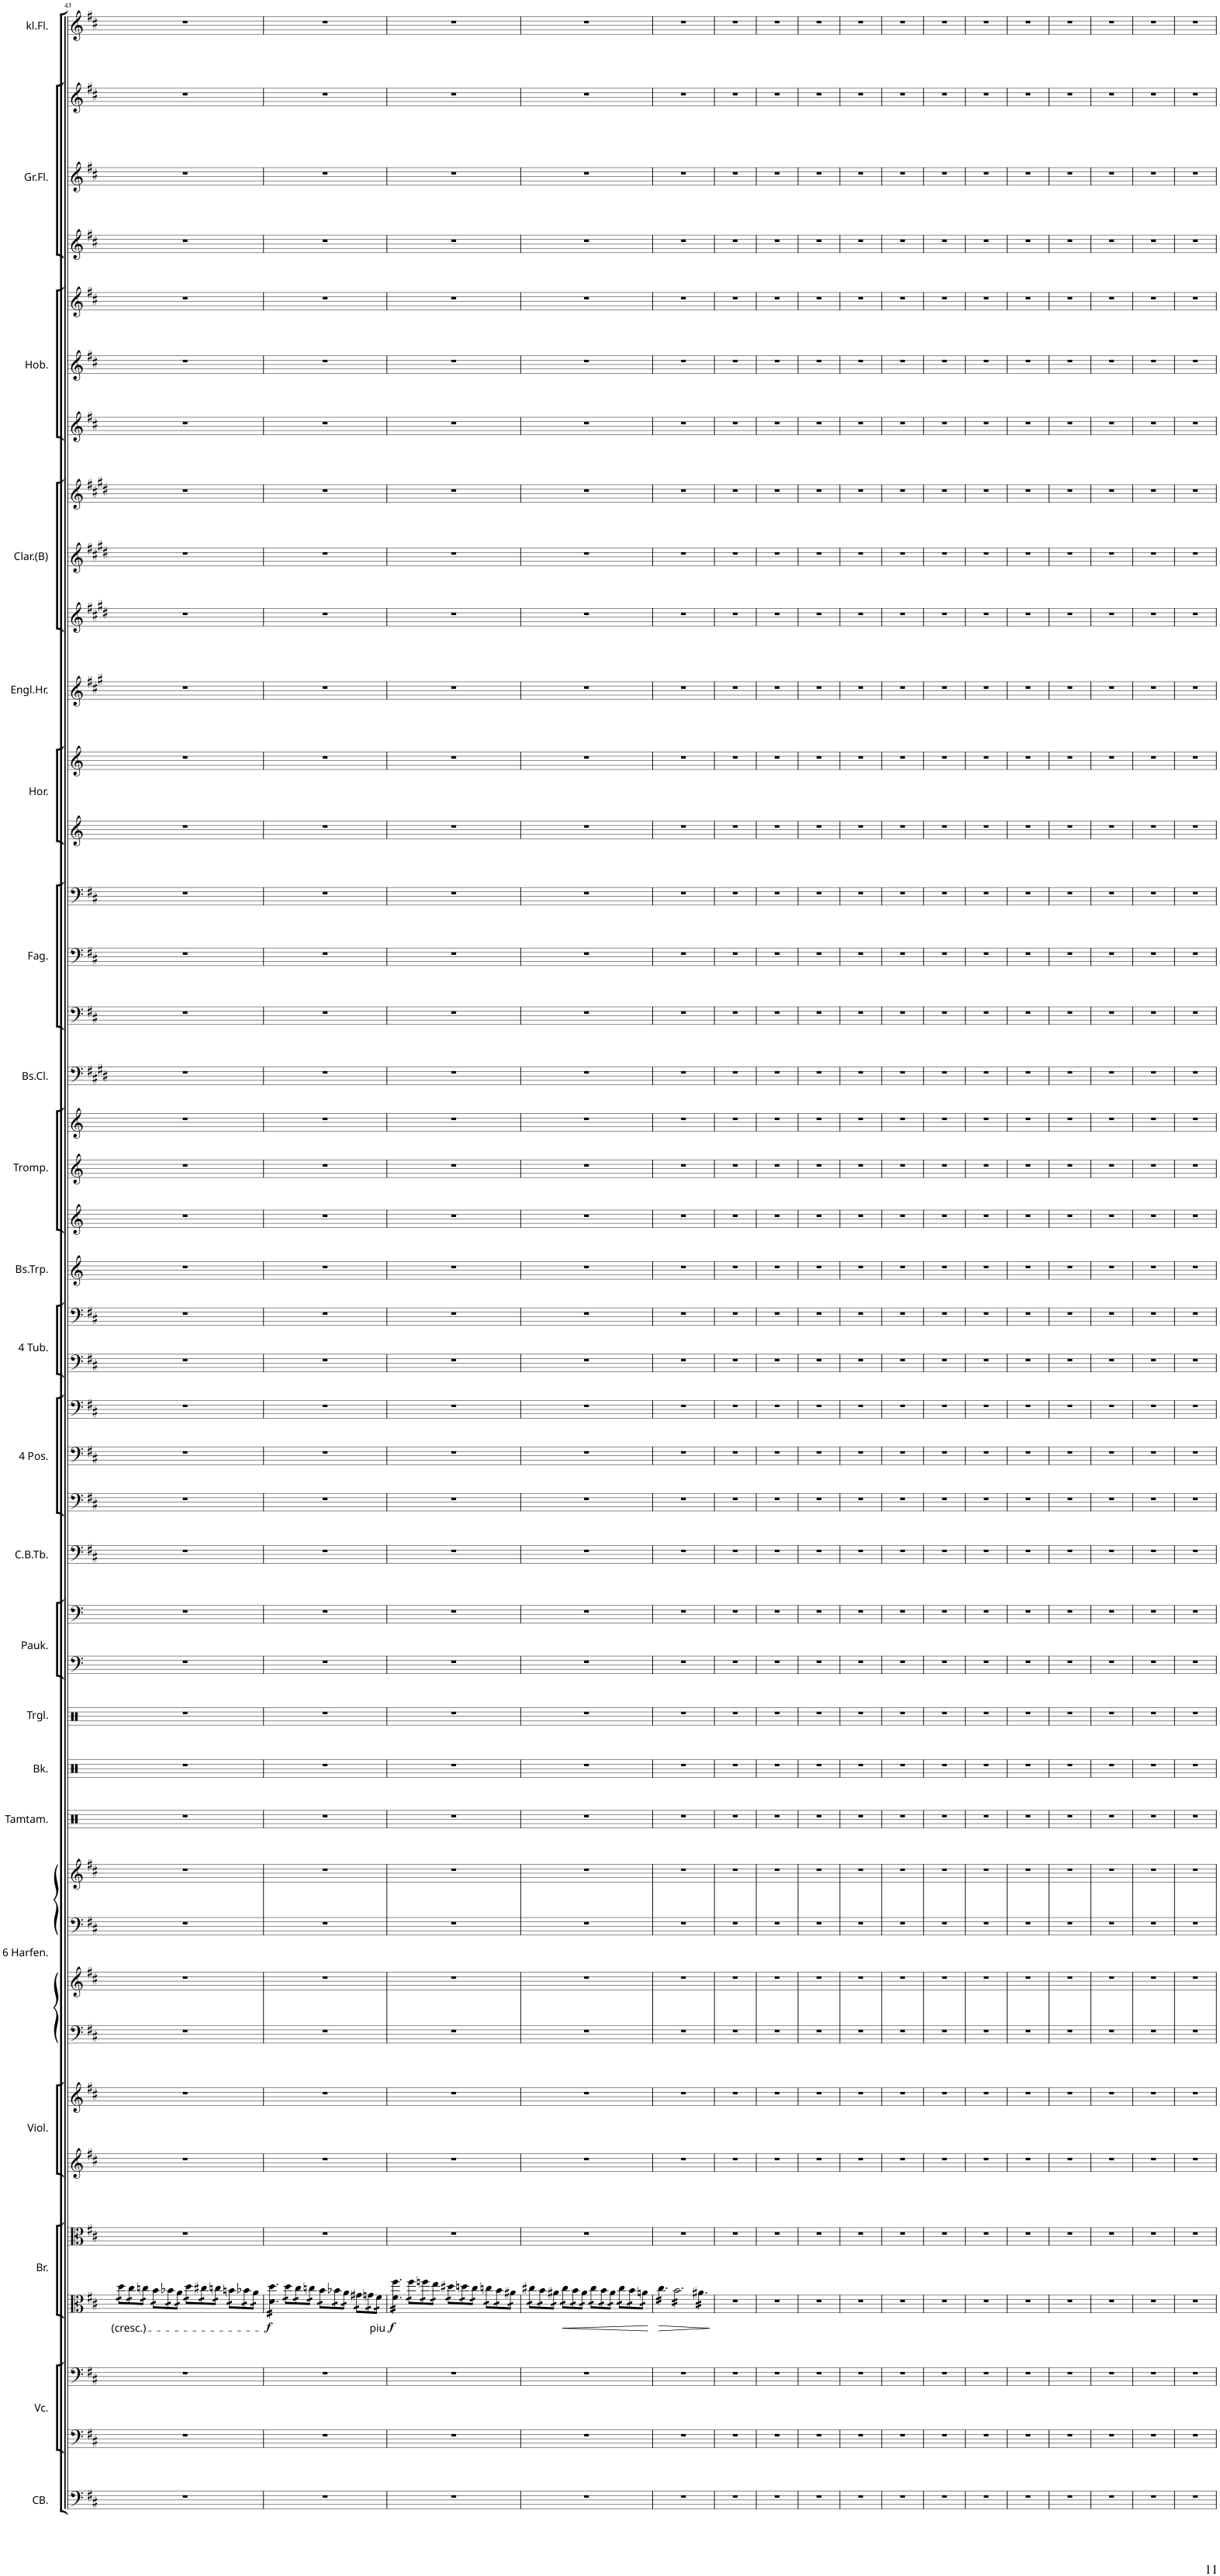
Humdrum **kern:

**kern	**kern	**kern	**kern	**dynam	**kern	**kern	**kern	**kern	**kern	**kern	**kern	**kern	**kern	**kern	**kern	**kern	**kern	**kern	**kern	**kern	**kern	**kern	**kern	**kern	**kern	**kern	**kern	**kern	**kern	**kern	**kern	**kern	**kern	**kern	**kern	**kern	**kern	**kern	**kern	**kern	**kern	**kern	**kern
*part41	*part40	*part39	*part38	*part38	*part37	*part36	*part35	*part34	*part34	*part33	*part33	*part32	*part31	*part30	*part29	*part28	*part27	*part26	*part25	*part24	*part23	*part22	*part21	*part20	*part19	*part18	*part17	*part16	*part15	*part14	*part13	*part12	*part11	*part10	*part9	*part8	*part7	*part6	*part5	*part4	*part3	*part2	*part1
*staff43	*staff42	*staff41	*staff40	*staff40	*staff39	*staff38	*staff37	*staff36	*staff35	*staff34	*staff33	*staff32	*staff31	*staff30	*staff29	*staff28	*staff27	*staff26	*staff25	*staff24	*staff23	*staff22	*staff21	*staff20	*staff19	*staff18	*staff17	*staff16	*staff15	*staff14	*staff13	*staff12	*staff11	*staff10	*staff9	*staff8	*staff7	*staff6	*staff5	*staff4	*staff3	*staff2	*staff1
*I"Contrabasse.	*I"Violoncellos	*I"Violoncelle.	*I"Violas	*	*I"Bratschen.	*I"Violins	*I"Violinen.	*I"Harp	*	*I"6 Harfen.	*	*I"Tamtam.	*I"Becken.	*I"Triangel.	*I"Timpani	*I"Pauken.	*I"Contrabass Tuben.	*I"Trombone	*I"4 Posaunen.	*I"Tenor Trombone	*I"Tuba	*I"4 Tuben.	*I"Bass Trompetten.	*I"C Trumpet	*I"Trompetten.	*I"C Trumpet	*I"Bass Clarinetten.	*I"Bassoon	*I"Fagotte.	*I"Bassoon	*I"Horn in F	*I"Horner.	*I"Englishes Horn.	*I"Bb Clarinet	*I"Clarinetten. (B)	*I"Bb Clarinet	*I"Oboe	*I"Hoboen.	*I"Oboe	*I"Flute	*I"Floten.	*I"Flute	*I"Kleinen Floten.
*I'CB.	*	*I'Vc.	*	*	*I'Br.	*	*I'Viol.	*I'Hp	*	*I'6 Harfen.	*	*I'Tamtam.	*I'Bk.	*I'Trgl.	*I'Timp	*I'Pauk.	*I'C.B.Tb.	*I'Trb	*I'4 Pos.	*I'Trb	*I'Tba	*I'4 Tub.	*I'Bs.Trp.	*I'Tpt	*I'Tromp.	*I'Tpt	*I'Bs.Cl.	*I'Bsn	*I'Fag.	*I'Bsn	*I'Hn	*I'Hor.	*I'Engl.Hr.	*I'Cl	*I'Clar.(B)	*I'Cl	*I'Ob	*I'Hob.	*I'Ob	*I'Fl	*	*I'Fl	*I'kl.Fl.
!!LO:PB:g=z
*clefF4	*clefF4	*clefF4	*clefC3	*	*clefC3	*clefG2	*clefG2	*clefF4	*clefG2	*clefF4	*clefG2	*clefX	*clefX	*clefX	*clefF4	*clefF4	*clefF4	*clefF4	*clefF4	*clefF4	*clefF4	*clefF4	*clefG2	*clefG2	*clefG2	*clefG2	*clefF4	*clefF4	*clefF4	*clefF4	*clefG2	*clefG2	*clefG2	*clefG2	*clefG2	*clefG2	*clefG2	*clefG2	*clefG2	*clefG2	*clefG2	*clefG2	*clefG2
*Trd7c12	*	*	*	*	*	*	*	*	*	*	*	*	*	*	*	*	*	*	*	*	*	*	*Trd8c14	*	*	*	*Trd8c14	*	*	*	*Trd4c7	*Trd4c7	*Trd4c7	*Trd1c2	*Trd1c2	*Trd1c2	*	*	*	*	*	*	*Trd-7c-12
*k[f#c#]	*k[f#c#]	*k[f#c#]	*k[f#c#]	*	*k[f#c#]	*k[f#c#]	*k[f#c#]	*k[f#c#]	*k[f#c#]	*k[f#c#]	*k[f#c#]	*k[]	*k[]	*k[]	*k[]	*k[]	*k[f#c#]	*k[f#c#]	*k[f#c#]	*k[f#c#]	*k[f#c#]	*k[f#c#]	*k[]	*k[]	*k[]	*k[]	*k[f#c#g#d#]	*k[f#c#]	*k[f#c#]	*k[f#c#]	*k[]	*k[]	*k[f#c#g#]	*k[f#c#g#d#]	*k[f#c#g#d#]	*k[f#c#g#d#]	*k[f#c#]	*k[f#c#]	*k[f#c#]	*k[f#c#]	*k[f#c#]	*k[f#c#]	*k[f#c#]
*M4/4	*M12/8	*M12/8	*M12/8	*	*M12/8	*M12/8	*M12/8	*M4/4	*M4/4	*M4/4	*M4/4	*M4/4	*M4/4	*M4/4	*M4/4	*M4/4	*M4/4	*M4/4	*M4/4	*M4/4	*M4/4	*M4/4	*M4/4	*M4/4	*M4/4	*M4/4	*M4/4	*M4/4	*M4/4	*M4/4	*M12/8	*M12/8	*M4/4	*M4/4	*M4/4	*M4/4	*M4/4	*M4/4	*M4/4	*M4/4	*M4/4	*M4/4	*M4/4
=43	=43	=43	=43	=43	=43	=43	=43	=43	=43	=43	=43	=43	=43	=43	=43	=43	=43	=43	=43	=43	=43	=43	=43	=43	=43	=43	=43	=43	=43	=43	=43	=43	=43	=43	=43	=43	=43	=43	=43	=43	=43	=43	=43
*	*	*	*tremolo	*	*	*	*	*	*	*	*	*	*	*	*	*	*	*	*	*	*	*	*	*	*	*	*	*	*	*	*	*	*	*	*	*	*	*	*	*	*	*	*
1r	1.r	1.r	16dd\LL	.	1.r	1.r	1.r	1r	1r	1r	1r	1r	1r	1r	1r	1r	1r	1r	1r	1r	1r	1r	1r	1r	1r	1r	1r	1r	1r	1r	1.r	1.r	1r	1r	1r	1r	1r	1r	1r	1r	1r	1r	1r
.	.	.	16dd\	.	.	.	.	.	.	.	.	.	.	.	.	.	.	.	.	.	.	.	.	.	.	.	.	.	.	.	.	.	.	.	.	.	.	.	.	.	.	.	.
.	.	.	16cc#\	.	.	.	.	.	.	.	.	.	.	.	.	.	.	.	.	.	.	.	.	.	.	.	.	.	.	.	.	.	.	.	.	.	.	.	.	.	.	.	.
.	.	.	16cc#\	.	.	.	.	.	.	.	.	.	.	.	.	.	.	.	.	.	.	.	.	.	.	.	.	.	.	.	.	.	.	.	.	.	.	.	.	.	.	.	.
.	.	.	16ccn\	.	.	.	.	.	.	.	.	.	.	.	.	.	.	.	.	.	.	.	.	.	.	.	.	.	.	.	.	.	.	.	.	.	.	.	.	.	.	.	.
.	.	.	16ccn\JJ	.	.	.	.	.	.	.	.	.	.	.	.	.	.	.	.	.	.	.	.	.	.	.	.	.	.	.	.	.	.	.	.	.	.	.	.	.	.	.	.
.	.	.	16b\LL	.	.	.	.	.	.	.	.	.	.	.	.	.	.	.	.	.	.	.	.	.	.	.	.	.	.	.	.	.	.	.	.	.	.	.	.	.	.	.	.
.	.	.	16b\	.	.	.	.	.	.	.	.	.	.	.	.	.	.	.	.	.	.	.	.	.	.	.	.	.	.	.	.	.	.	.	.	.	.	.	.	.	.	.	.
.	.	.	16b-X\	.	.	.	.	.	.	.	.	.	.	.	.	.	.	.	.	.	.	.	.	.	.	.	.	.	.	.	.	.	.	.	.	.	.	.	.	.	.	.	.
.	.	.	16b-X\	.	.	.	.	.	.	.	.	.	.	.	.	.	.	.	.	.	.	.	.	.	.	.	.	.	.	.	.	.	.	.	.	.	.	.	.	.	.	.	.
.	.	.	16a\	.	.	.	.	.	.	.	.	.	.	.	.	.	.	.	.	.	.	.	.	.	.	.	.	.	.	.	.	.	.	.	.	.	.	.	.	.	.	.	.
.	.	.	16a\JJ	.	.	.	.	.	.	.	.	.	.	.	.	.	.	.	.	.	.	.	.	.	.	.	.	.	.	.	.	.	.	.	.	.	.	.	.	.	.	.	.
.	.	.	16dd\LL	.	.	.	.	.	.	.	.	.	.	.	.	.	.	.	.	.	.	.	.	.	.	.	.	.	.	.	.	.	.	.	.	.	.	.	.	.	.	.	.
.	.	.	16dd\	.	.	.	.	.	.	.	.	.	.	.	.	.	.	.	.	.	.	.	.	.	.	.	.	.	.	.	.	.	.	.	.	.	.	.	.	.	.	.	.
.	.	.	16cc#X\	.	.	.	.	.	.	.	.	.	.	.	.	.	.	.	.	.	.	.	.	.	.	.	.	.	.	.	.	.	.	.	.	.	.	.	.	.	.	.	.
.	.	.	16cc#X\	.	.	.	.	.	.	.	.	.	.	.	.	.	.	.	.	.	.	.	.	.	.	.	.	.	.	.	.	.	.	.	.	.	.	.	.	.	.	.	.
2ryy	.	.	16ccn\	.	.	.	.	2ryy	2ryy	2ryy	2ryy	2ryy	2ryy	2ryy	2ryy	2ryy	2ryy	2ryy	2ryy	2ryy	2ryy	2ryy	2ryy	2ryy	2ryy	2ryy	2ryy	2ryy	2ryy	2ryy	.	.	2ryy	2ryy	2ryy	2ryy	2ryy	2ryy	2ryy	2ryy	2ryy	2ryy	2ryy
.	.	.	16ccn\JJ	.	.	.	.	.	.	.	.	.	.	.	.	.	.	.	.	.	.	.	.	.	.	.	.	.	.	.	.	.	.	.	.	.	.	.	.	.	.	.	.
.	.	.	16bn\LL	.	.	.	.	.	.	.	.	.	.	.	.	.	.	.	.	.	.	.	.	.	.	.	.	.	.	.	.	.	.	.	.	.	.	.	.	.	.	.	.
.	.	.	16bn\	.	.	.	.	.	.	.	.	.	.	.	.	.	.	.	.	.	.	.	.	.	.	.	.	.	.	.	.	.	.	.	.	.	.	.	.	.	.	.	.
.	.	.	16b-X\	.	.	.	.	.	.	.	.	.	.	.	.	.	.	.	.	.	.	.	.	.	.	.	.	.	.	.	.	.	.	.	.	.	.	.	.	.	.	.	.
.	.	.	16b-X\	.	.	.	.	.	.	.	.	.	.	.	.	.	.	.	.	.	.	.	.	.	.	.	.	.	.	.	.	.	.	.	.	.	.	.	.	.	.	.	.
.	.	.	16a\	.	.	.	.	.	.	.	.	.	.	.	.	.	.	.	.	.	.	.	.	.	.	.	.	.	.	.	.	.	.	.	.	.	.	.	.	.	.	.	.
.	.	.	16a\JJ	.	.	.	.	.	.	.	.	.	.	.	.	.	.	.	.	.	.	.	.	.	.	.	.	.	.	.	.	.	.	.	.	.	.	.	.	.	.	.	.
=44	=44	=44	=44	=44	=44	=44	=44	=44	=44	=44	=44	=44	=44	=44	=44	=44	=44	=44	=44	=44	=44	=44	=44	=44	=44	=44	=44	=44	=44	=44	=44	=44	=44	=44	=44	=44	=44	=44	=44	=44	=44	=44	=44
!	!	!	!	!LO:DY:b	!	!	!	!	!	!	!	!	!	!	!	!	!	!	!	!	!	!	!	!	!	!	!	!	!	!	!	!	!	!	!	!	!	!	!	!	!	!	!
1r	1.r	1.r	16d\ 16dd\LL	f	1.r	1.r	1.r	1r	1r	1r	1r	1r	1r	1r	1r	1r	1r	1r	1r	1r	1r	1r	1r	1r	1r	1r	1r	1r	1r	1r	1.r	1.r	1r	1r	1r	1r	1r	1r	1r	1r	1r	1r	1r
.	.	.	16d\ 16dd\	.	.	.	.	.	.	.	.	.	.	.	.	.	.	.	.	.	.	.	.	.	.	.	.	.	.	.	.	.	.	.	.	.	.	.	.	.	.	.	.
.	.	.	16d\ 16dd\	.	.	.	.	.	.	.	.	.	.	.	.	.	.	.	.	.	.	.	.	.	.	.	.	.	.	.	.	.	.	.	.	.	.	.	.	.	.	.	.
.	.	.	16d\ 16dd\	.	.	.	.	.	.	.	.	.	.	.	.	.	.	.	.	.	.	.	.	.	.	.	.	.	.	.	.	.	.	.	.	.	.	.	.	.	.	.	.
.	.	.	16d\ 16dd\	.	.	.	.	.	.	.	.	.	.	.	.	.	.	.	.	.	.	.	.	.	.	.	.	.	.	.	.	.	.	.	.	.	.	.	.	.	.	.	.
.	.	.	16d\ 16dd\JJ	.	.	.	.	.	.	.	.	.	.	.	.	.	.	.	.	.	.	.	.	.	.	.	.	.	.	.	.	.	.	.	.	.	.	.	.	.	.	.	.
.	.	.	16dd\LL	.	.	.	.	.	.	.	.	.	.	.	.	.	.	.	.	.	.	.	.	.	.	.	.	.	.	.	.	.	.	.	.	.	.	.	.	.	.	.	.
.	.	.	16dd\	.	.	.	.	.	.	.	.	.	.	.	.	.	.	.	.	.	.	.	.	.	.	.	.	.	.	.	.	.	.	.	.	.	.	.	.	.	.	.	.
.	.	.	16cc#\	.	.	.	.	.	.	.	.	.	.	.	.	.	.	.	.	.	.	.	.	.	.	.	.	.	.	.	.	.	.	.	.	.	.	.	.	.	.	.	.
.	.	.	16cc#\	.	.	.	.	.	.	.	.	.	.	.	.	.	.	.	.	.	.	.	.	.	.	.	.	.	.	.	.	.	.	.	.	.	.	.	.	.	.	.	.
.	.	.	16ccn\	.	.	.	.	.	.	.	.	.	.	.	.	.	.	.	.	.	.	.	.	.	.	.	.	.	.	.	.	.	.	.	.	.	.	.	.	.	.	.	.
.	.	.	16ccn\JJ	.	.	.	.	.	.	.	.	.	.	.	.	.	.	.	.	.	.	.	.	.	.	.	.	.	.	.	.	.	.	.	.	.	.	.	.	.	.	.	.
.	.	.	16b\LL	.	.	.	.	.	.	.	.	.	.	.	.	.	.	.	.	.	.	.	.	.	.	.	.	.	.	.	.	.	.	.	.	.	.	.	.	.	.	.	.
.	.	.	16b\	.	.	.	.	.	.	.	.	.	.	.	.	.	.	.	.	.	.	.	.	.	.	.	.	.	.	.	.	.	.	.	.	.	.	.	.	.	.	.	.
.	.	.	16b-X\	.	.	.	.	.	.	.	.	.	.	.	.	.	.	.	.	.	.	.	.	.	.	.	.	.	.	.	.	.	.	.	.	.	.	.	.	.	.	.	.
.	.	.	16b-X\	.	.	.	.	.	.	.	.	.	.	.	.	.	.	.	.	.	.	.	.	.	.	.	.	.	.	.	.	.	.	.	.	.	.	.	.	.	.	.	.
2ryy	.	.	16a\	.	.	.	.	2ryy	2ryy	2ryy	2ryy	2ryy	2ryy	2ryy	2ryy	2ryy	2ryy	2ryy	2ryy	2ryy	2ryy	2ryy	2ryy	2ryy	2ryy	2ryy	2ryy	2ryy	2ryy	2ryy	.	.	2ryy	2ryy	2ryy	2ryy	2ryy	2ryy	2ryy	2ryy	2ryy	2ryy	2ryy
.	.	.	16a\JJ	.	.	.	.	.	.	.	.	.	.	.	.	.	.	.	.	.	.	.	.	.	.	.	.	.	.	.	.	.	.	.	.	.	.	.	.	.	.	.	.
.	.	.	16g#X\LL	.	.	.	.	.	.	.	.	.	.	.	.	.	.	.	.	.	.	.	.	.	.	.	.	.	.	.	.	.	.	.	.	.	.	.	.	.	.	.	.
.	.	.	16g#X\	.	.	.	.	.	.	.	.	.	.	.	.	.	.	.	.	.	.	.	.	.	.	.	.	.	.	.	.	.	.	.	.	.	.	.	.	.	.	.	.
.	.	.	16gn\	.	.	.	.	.	.	.	.	.	.	.	.	.	.	.	.	.	.	.	.	.	.	.	.	.	.	.	.	.	.	.	.	.	.	.	.	.	.	.	.
.	.	.	16gn\	.	.	.	.	.	.	.	.	.	.	.	.	.	.	.	.	.	.	.	.	.	.	.	.	.	.	.	.	.	.	.	.	.	.	.	.	.	.	.	.
.	.	.	16f#\	.	.	.	.	.	.	.	.	.	.	.	.	.	.	.	.	.	.	.	.	.	.	.	.	.	.	.	.	.	.	.	.	.	.	.	.	.	.	.	.
.	.	.	16f#\JJ	.	.	.	.	.	.	.	.	.	.	.	.	.	.	.	.	.	.	.	.	.	.	.	.	.	.	.	.	.	.	.	.	.	.	.	.	.	.	.	.
=45	=45	=45	=45	=45	=45	=45	=45	=45	=45	=45	=45	=45	=45	=45	=45	=45	=45	=45	=45	=45	=45	=45	=45	=45	=45	=45	=45	=45	=45	=45	=45	=45	=45	=45	=45	=45	=45	=45	=45	=45	=45	=45	=45
!	!	!	!LO:TX:b:t=piu	!	!	!	!	!	!	!	!	!	!	!	!	!	!	!	!	!	!	!	!	!	!	!	!	!	!	!	!	!	!	!	!	!	!	!	!	!	!	!	!
!	!	!	!	!LO:DY:b	!	!	!	!	!	!	!	!	!	!	!	!	!	!	!	!	!	!	!	!	!	!	!	!	!	!	!	!	!	!	!	!	!	!	!	!	!	!	!
1r	1.r	1.r	16f#\ 16ff#\LL	f	1.r	1.r	1.r	1r	1r	1r	1r	1r	1r	1r	1r	1r	1r	1r	1r	1r	1r	1r	1r	1r	1r	1r	1r	1r	1r	1r	1.r	1.r	1r	1r	1r	1r	1r	1r	1r	1r	1r	1r	1r
.	.	.	16f#\ 16ff#\	.	.	.	.	.	.	.	.	.	.	.	.	.	.	.	.	.	.	.	.	.	.	.	.	.	.	.	.	.	.	.	.	.	.	.	.	.	.	.	.
.	.	.	16f#\ 16ff#\	.	.	.	.	.	.	.	.	.	.	.	.	.	.	.	.	.	.	.	.	.	.	.	.	.	.	.	.	.	.	.	.	.	.	.	.	.	.	.	.
.	.	.	16f#\ 16ff#\	.	.	.	.	.	.	.	.	.	.	.	.	.	.	.	.	.	.	.	.	.	.	.	.	.	.	.	.	.	.	.	.	.	.	.	.	.	.	.	.
.	.	.	16f#\ 16ff#\	.	.	.	.	.	.	.	.	.	.	.	.	.	.	.	.	.	.	.	.	.	.	.	.	.	.	.	.	.	.	.	.	.	.	.	.	.	.	.	.
.	.	.	16f#\ 16ff#\JJ	.	.	.	.	.	.	.	.	.	.	.	.	.	.	.	.	.	.	.	.	.	.	.	.	.	.	.	.	.	.	.	.	.	.	.	.	.	.	.	.
.	.	.	16ff#\LL	.	.	.	.	.	.	.	.	.	.	.	.	.	.	.	.	.	.	.	.	.	.	.	.	.	.	.	.	.	.	.	.	.	.	.	.	.	.	.	.
.	.	.	16ff#\	.	.	.	.	.	.	.	.	.	.	.	.	.	.	.	.	.	.	.	.	.	.	.	.	.	.	.	.	.	.	.	.	.	.	.	.	.	.	.	.
.	.	.	16ffn\	.	.	.	.	.	.	.	.	.	.	.	.	.	.	.	.	.	.	.	.	.	.	.	.	.	.	.	.	.	.	.	.	.	.	.	.	.	.	.	.
.	.	.	16ffn\	.	.	.	.	.	.	.	.	.	.	.	.	.	.	.	.	.	.	.	.	.	.	.	.	.	.	.	.	.	.	.	.	.	.	.	.	.	.	.	.
.	.	.	16ee\	.	.	.	.	.	.	.	.	.	.	.	.	.	.	.	.	.	.	.	.	.	.	.	.	.	.	.	.	.	.	.	.	.	.	.	.	.	.	.	.
.	.	.	16ee\JJ	.	.	.	.	.	.	.	.	.	.	.	.	.	.	.	.	.	.	.	.	.	.	.	.	.	.	.	.	.	.	.	.	.	.	.	.	.	.	.	.
.	.	.	16dd#X\LL	.	.	.	.	.	.	.	.	.	.	.	.	.	.	.	.	.	.	.	.	.	.	.	.	.	.	.	.	.	.	.	.	.	.	.	.	.	.	.	.
.	.	.	16dd#X\	.	.	.	.	.	.	.	.	.	.	.	.	.	.	.	.	.	.	.	.	.	.	.	.	.	.	.	.	.	.	.	.	.	.	.	.	.	.	.	.
.	.	.	16ddn\	.	.	.	.	.	.	.	.	.	.	.	.	.	.	.	.	.	.	.	.	.	.	.	.	.	.	.	.	.	.	.	.	.	.	.	.	.	.	.	.
.	.	.	16ddn\	.	.	.	.	.	.	.	.	.	.	.	.	.	.	.	.	.	.	.	.	.	.	.	.	.	.	.	.	.	.	.	.	.	.	.	.	.	.	.	.
2ryy	.	.	16cc#\	.	.	.	.	2ryy	2ryy	2ryy	2ryy	2ryy	2ryy	2ryy	2ryy	2ryy	2ryy	2ryy	2ryy	2ryy	2ryy	2ryy	2ryy	2ryy	2ryy	2ryy	2ryy	2ryy	2ryy	2ryy	.	.	2ryy	2ryy	2ryy	2ryy	2ryy	2ryy	2ryy	2ryy	2ryy	2ryy	2ryy
.	.	.	16cc#\JJ	.	.	.	.	.	.	.	.	.	.	.	.	.	.	.	.	.	.	.	.	.	.	.	.	.	.	.	.	.	.	.	.	.	.	.	.	.	.	.	.
.	.	.	16ccn\LL	.	.	.	.	.	.	.	.	.	.	.	.	.	.	.	.	.	.	.	.	.	.	.	.	.	.	.	.	.	.	.	.	.	.	.	.	.	.	.	.
.	.	.	16ccn\	.	.	.	.	.	.	.	.	.	.	.	.	.	.	.	.	.	.	.	.	.	.	.	.	.	.	.	.	.	.	.	.	.	.	.	.	.	.	.	.
.	.	.	16b\	.	.	.	.	.	.	.	.	.	.	.	.	.	.	.	.	.	.	.	.	.	.	.	.	.	.	.	.	.	.	.	.	.	.	.	.	.	.	.	.
.	.	.	16b\	.	.	.	.	.	.	.	.	.	.	.	.	.	.	.	.	.	.	.	.	.	.	.	.	.	.	.	.	.	.	.	.	.	.	.	.	.	.	.	.
.	.	.	16a#X\	.	.	.	.	.	.	.	.	.	.	.	.	.	.	.	.	.	.	.	.	.	.	.	.	.	.	.	.	.	.	.	.	.	.	.	.	.	.	.	.
.	.	.	16a#X\JJ	.	.	.	.	.	.	.	.	.	.	.	.	.	.	.	.	.	.	.	.	.	.	.	.	.	.	.	.	.	.	.	.	.	.	.	.	.	.	.	.
=46	=46	=46	=46	=46	=46	=46	=46	=46	=46	=46	=46	=46	=46	=46	=46	=46	=46	=46	=46	=46	=46	=46	=46	=46	=46	=46	=46	=46	=46	=46	=46	=46	=46	=46	=46	=46	=46	=46	=46	=46	=46	=46	=46
1r	1.r	1.r	16cc#X\LL	.	1.r	1.r	1.r	1r	1r	1r	1r	1r	1r	1r	1r	1r	1r	1r	1r	1r	1r	1r	1r	1r	1r	1r	1r	1r	1r	1r	1.r	1.r	1r	1r	1r	1r	1r	1r	1r	1r	1r	1r	1r
.	.	.	16cc#X\	.	.	.	.	.	.	.	.	.	.	.	.	.	.	.	.	.	.	.	.	.	.	.	.	.	.	.	.	.	.	.	.	.	.	.	.	.	.	.	.
.	.	.	16b\	.	.	.	.	.	.	.	.	.	.	.	.	.	.	.	.	.	.	.	.	.	.	.	.	.	.	.	.	.	.	.	.	.	.	.	.	.	.	.	.
.	.	.	16b\	.	.	.	.	.	.	.	.	.	.	.	.	.	.	.	.	.	.	.	.	.	.	.	.	.	.	.	.	.	.	.	.	.	.	.	.	.	.	.	.
.	.	.	16a#X\	.	.	.	.	.	.	.	.	.	.	.	.	.	.	.	.	.	.	.	.	.	.	.	.	.	.	.	.	.	.	.	.	.	.	.	.	.	.	.	.
.	.	.	16a#X\JJ	.	.	.	.	.	.	.	.	.	.	.	.	.	.	.	.	.	.	.	.	.	.	.	.	.	.	.	.	.	.	.	.	.	.	.	.	.	.	.	.
!	!	!	!	!LO:HP:b	!	!	!	!	!	!	!	!	!	!	!	!	!	!	!	!	!	!	!	!	!	!	!	!	!	!	!	!	!	!	!	!	!	!	!	!	!	!	!
.	.	.	16cc#\LL	<	.	.	.	.	.	.	.	.	.	.	.	.	.	.	.	.	.	.	.	.	.	.	.	.	.	.	.	.	.	.	.	.	.	.	.	.	.	.	.
.	.	.	16cc#\	.	.	.	.	.	.	.	.	.	.	.	.	.	.	.	.	.	.	.	.	.	.	.	.	.	.	.	.	.	.	.	.	.	.	.	.	.	.	.	.
.	.	.	16b\	.	.	.	.	.	.	.	.	.	.	.	.	.	.	.	.	.	.	.	.	.	.	.	.	.	.	.	.	.	.	.	.	.	.	.	.	.	.	.	.
.	.	.	16b\	.	.	.	.	.	.	.	.	.	.	.	.	.	.	.	.	.	.	.	.	.	.	.	.	.	.	.	.	.	.	.	.	.	.	.	.	.	.	.	.
.	.	.	16a#\	.	.	.	.	.	.	.	.	.	.	.	.	.	.	.	.	.	.	.	.	.	.	.	.	.	.	.	.	.	.	.	.	.	.	.	.	.	.	.	.
.	.	.	16a#\JJ	.	.	.	.	.	.	.	.	.	.	.	.	.	.	.	.	.	.	.	.	.	.	.	.	.	.	.	.	.	.	.	.	.	.	.	.	.	.	.	.
.	.	.	16cc#\LL	.	.	.	.	.	.	.	.	.	.	.	.	.	.	.	.	.	.	.	.	.	.	.	.	.	.	.	.	.	.	.	.	.	.	.	.	.	.	.	.
.	.	.	16cc#\	.	.	.	.	.	.	.	.	.	.	.	.	.	.	.	.	.	.	.	.	.	.	.	.	.	.	.	.	.	.	.	.	.	.	.	.	.	.	.	.
.	.	.	16b\	.	.	.	.	.	.	.	.	.	.	.	.	.	.	.	.	.	.	.	.	.	.	.	.	.	.	.	.	.	.	.	.	.	.	.	.	.	.	.	.
.	.	.	16b\	.	.	.	.	.	.	.	.	.	.	.	.	.	.	.	.	.	.	.	.	.	.	.	.	.	.	.	.	.	.	.	.	.	.	.	.	.	.	.	.
2ryy	.	.	16a#\	.	.	.	.	2ryy	2ryy	2ryy	2ryy	2ryy	2ryy	2ryy	2ryy	2ryy	2ryy	2ryy	2ryy	2ryy	2ryy	2ryy	2ryy	2ryy	2ryy	2ryy	2ryy	2ryy	2ryy	2ryy	.	.	2ryy	2ryy	2ryy	2ryy	2ryy	2ryy	2ryy	2ryy	2ryy	2ryy	2ryy
.	.	.	16a#\JJ	.	.	.	.	.	.	.	.	.	.	.	.	.	.	.	.	.	.	.	.	.	.	.	.	.	.	.	.	.	.	.	.	.	.	.	.	.	.	.	.
.	.	.	16cc#\LL	.	.	.	.	.	.	.	.	.	.	.	.	.	.	.	.	.	.	.	.	.	.	.	.	.	.	.	.	.	.	.	.	.	.	.	.	.	.	.	.
.	.	.	16cc#\	.	.	.	.	.	.	.	.	.	.	.	.	.	.	.	.	.	.	.	.	.	.	.	.	.	.	.	.	.	.	.	.	.	.	.	.	.	.	.	.
.	.	.	16b\	.	.	.	.	.	.	.	.	.	.	.	.	.	.	.	.	.	.	.	.	.	.	.	.	.	.	.	.	.	.	.	.	.	.	.	.	.	.	.	.
.	.	.	16b\	.	.	.	.	.	.	.	.	.	.	.	.	.	.	.	.	.	.	.	.	.	.	.	.	.	.	.	.	.	.	.	.	.	.	.	.	.	.	.	.
.	.	.	16an\	.	.	.	.	.	.	.	.	.	.	.	.	.	.	.	.	.	.	.	.	.	.	.	.	.	.	.	.	.	.	.	.	.	.	.	.	.	.	.	.
.	.	.	16an\JJ	.	.	.	.	.	.	.	.	.	.	.	.	.	.	.	.	.	.	.	.	.	.	.	.	.	.	.	.	.	.	.	.	.	.	.	.	.	.	.	.
.	.	.	.	[	.	.	.	.	.	.	.	.	.	.	.	.	.	.	.	.	.	.	.	.	.	.	.	.	.	.	.	.	.	.	.	.	.	.	.	.	.	.	.
=47	=47	=47	=47	=47	=47	=47	=47	=47	=47	=47	=47	=47	=47	=47	=47	=47	=47	=47	=47	=47	=47	=47	=47	=47	=47	=47	=47	=47	=47	=47	=47	=47	=47	=47	=47	=47	=47	=47	=47	=47	=47	=47	=47
!	!	!	!	!LO:HP:b	!	!	!	!	!	!	!	!	!	!	!	!	!	!	!	!	!	!	!	!	!	!	!	!	!	!	!	!	!	!	!	!	!	!	!	!	!	!	!
1r	1.r	1.r	16cc#\LL	>	1.r	1.r	1.r	1r	1r	1r	1r	1r	1r	1r	1r	1r	1r	1r	1r	1r	1r	1r	1r	1r	1r	1r	1r	1r	1r	1r	1.r	1.r	1r	1r	1r	1r	1r	1r	1r	1r	1r	1r	1r
.	.	.	16cc#\	.	.	.	.	.	.	.	.	.	.	.	.	.	.	.	.	.	.	.	.	.	.	.	.	.	.	.	.	.	.	.	.	.	.	.	.	.	.	.	.
.	.	.	16cc#\	.	.	.	.	.	.	.	.	.	.	.	.	.	.	.	.	.	.	.	.	.	.	.	.	.	.	.	.	.	.	.	.	.	.	.	.	.	.	.	.
.	.	.	16cc#\	.	.	.	.	.	.	.	.	.	.	.	.	.	.	.	.	.	.	.	.	.	.	.	.	.	.	.	.	.	.	.	.	.	.	.	.	.	.	.	.
.	.	.	16cc#\	.	.	.	.	.	.	.	.	.	.	.	.	.	.	.	.	.	.	.	.	.	.	.	.	.	.	.	.	.	.	.	.	.	.	.	.	.	.	.	.
.	.	.	16cc#\JJ	.	.	.	.	.	.	.	.	.	.	.	.	.	.	.	.	.	.	.	.	.	.	.	.	.	.	.	.	.	.	.	.	.	.	.	.	.	.	.	.
.	.	.	16b\LL	.	.	.	.	.	.	.	.	.	.	.	.	.	.	.	.	.	.	.	.	.	.	.	.	.	.	.	.	.	.	.	.	.	.	.	.	.	.	.	.
.	.	.	16b\	.	.	.	.	.	.	.	.	.	.	.	.	.	.	.	.	.	.	.	.	.	.	.	.	.	.	.	.	.	.	.	.	.	.	.	.	.	.	.	.
.	.	.	16b\	.	.	.	.	.	.	.	.	.	.	.	.	.	.	.	.	.	.	.	.	.	.	.	.	.	.	.	.	.	.	.	.	.	.	.	.	.	.	.	.
.	.	.	16b\	.	.	.	.	.	.	.	.	.	.	.	.	.	.	.	.	.	.	.	.	.	.	.	.	.	.	.	.	.	.	.	.	.	.	.	.	.	.	.	.
.	.	.	16b\	.	.	.	.	.	.	.	.	.	.	.	.	.	.	.	.	.	.	.	.	.	.	.	.	.	.	.	.	.	.	.	.	.	.	.	.	.	.	.	.
.	.	.	16b\	.	.	.	.	.	.	.	.	.	.	.	.	.	.	.	.	.	.	.	.	.	.	.	.	.	.	.	.	.	.	.	.	.	.	.	.	.	.	.	.
.	.	.	16b\	.	.	.	.	.	.	.	.	.	.	.	.	.	.	.	.	.	.	.	.	.	.	.	.	.	.	.	.	.	.	.	.	.	.	.	.	.	.	.	.
.	.	.	16b\	.	.	.	.	.	.	.	.	.	.	.	.	.	.	.	.	.	.	.	.	.	.	.	.	.	.	.	.	.	.	.	.	.	.	.	.	.	.	.	.
.	.	.	16b\	.	.	.	.	.	.	.	.	.	.	.	.	.	.	.	.	.	.	.	.	.	.	.	.	.	.	.	.	.	.	.	.	.	.	.	.	.	.	.	.
.	.	.	16b\	.	.	.	.	.	.	.	.	.	.	.	.	.	.	.	.	.	.	.	.	.	.	.	.	.	.	.	.	.	.	.	.	.	.	.	.	.	.	.	.
2ryy	.	.	16b\	.	.	.	.	2ryy	2ryy	2ryy	2ryy	2ryy	2ryy	2ryy	2ryy	2ryy	2ryy	2ryy	2ryy	2ryy	2ryy	2ryy	2ryy	2ryy	2ryy	2ryy	2ryy	2ryy	2ryy	2ryy	.	.	2ryy	2ryy	2ryy	2ryy	2ryy	2ryy	2ryy	2ryy	2ryy	2ryy	2ryy
.	.	.	16b\JJ	.	.	.	.	.	.	.	.	.	.	.	.	.	.	.	.	.	.	.	.	.	.	.	.	.	.	.	.	.	.	.	.	.	.	.	.	.	.	.	.
.	.	.	16a#X\LL	.	.	.	.	.	.	.	.	.	.	.	.	.	.	.	.	.	.	.	.	.	.	.	.	.	.	.	.	.	.	.	.	.	.	.	.	.	.	.	.
.	.	.	16a#X\	.	.	.	.	.	.	.	.	.	.	.	.	.	.	.	.	.	.	.	.	.	.	.	.	.	.	.	.	.	.	.	.	.	.	.	.	.	.	.	.
.	.	.	16a#X\	.	.	.	.	.	.	.	.	.	.	.	.	.	.	.	.	.	.	.	.	.	.	.	.	.	.	.	.	.	.	.	.	.	.	.	.	.	.	.	.
.	.	.	16a#X\	.	.	.	.	.	.	.	.	.	.	.	.	.	.	.	.	.	.	.	.	.	.	.	.	.	.	.	.	.	.	.	.	.	.	.	.	.	.	.	.
.	.	.	16a#X\	.	.	.	.	.	.	.	.	.	.	.	.	.	.	.	.	.	.	.	.	.	.	.	.	.	.	.	.	.	.	.	.	.	.	.	.	.	.	.	.
.	.	.	16a#X\JJ	.	.	.	.	.	.	.	.	.	.	.	.	.	.	.	.	.	.	.	.	.	.	.	.	.	.	.	.	.	.	.	.	.	.	.	.	.	.	.	.
*	*	*	*Xtremolo	*	*	*	*	*	*	*	*	*	*	*	*	*	*	*	*	*	*	*	*	*	*	*	*	*	*	*	*	*	*	*	*	*	*	*	*	*	*	*	*
.	.	.	.	]	.	.	.	.	.	.	.	.	.	.	.	.	.	.	.	.	.	.	.	.	.	.	.	.	.	.	.	.	.	.	.	.	.	.	.	.	.	.	.
=48	=48	=48	=48	=48	=48	=48	=48	=48	=48	=48	=48	=48	=48	=48	=48	=48	=48	=48	=48	=48	=48	=48	=48	=48	=48	=48	=48	=48	=48	=48	=48	=48	=48	=48	=48	=48	=48	=48	=48	=48	=48	=48	=48
1r	1.r	1.r	1.r	.	1.r	1.r	1.r	1r	1r	1r	1r	1r	1r	1r	1r	1r	1r	1r	1r	1r	1r	1r	1r	1r	1r	1r	1r	1r	1r	1r	1.r	1.r	1r	1r	1r	1r	1r	1r	1r	1r	1r	1r	1r
2ryy	.	.	.	.	.	.	.	2ryy	2ryy	2ryy	2ryy	2ryy	2ryy	2ryy	2ryy	2ryy	2ryy	2ryy	2ryy	2ryy	2ryy	2ryy	2ryy	2ryy	2ryy	2ryy	2ryy	2ryy	2ryy	2ryy	.	.	2ryy	2ryy	2ryy	2ryy	2ryy	2ryy	2ryy	2ryy	2ryy	2ryy	2ryy
=49	=49	=49	=49	=49	=49	=49	=49	=49	=49	=49	=49	=49	=49	=49	=49	=49	=49	=49	=49	=49	=49	=49	=49	=49	=49	=49	=49	=49	=49	=49	=49	=49	=49	=49	=49	=49	=49	=49	=49	=49	=49	=49	=49
1r	1.r	1.r	1.r	.	1.r	1.r	1.r	1r	1r	1r	1r	1r	1r	1r	1r	1r	1r	1r	1r	1r	1r	1r	1r	1r	1r	1r	1r	1r	1r	1r	1.r	1.r	1r	1r	1r	1r	1r	1r	1r	1r	1r	1r	1r
2ryy	.	.	.	.	.	.	.	2ryy	2ryy	2ryy	2ryy	2ryy	2ryy	2ryy	2ryy	2ryy	2ryy	2ryy	2ryy	2ryy	2ryy	2ryy	2ryy	2ryy	2ryy	2ryy	2ryy	2ryy	2ryy	2ryy	.	.	2ryy	2ryy	2ryy	2ryy	2ryy	2ryy	2ryy	2ryy	2ryy	2ryy	2ryy
=50	=50	=50	=50	=50	=50	=50	=50	=50	=50	=50	=50	=50	=50	=50	=50	=50	=50	=50	=50	=50	=50	=50	=50	=50	=50	=50	=50	=50	=50	=50	=50	=50	=50	=50	=50	=50	=50	=50	=50	=50	=50	=50	=50
1r	1.r	1.r	1.r	.	1.r	1.r	1.r	1r	1r	1r	1r	1r	1r	1r	1r	1r	1r	1r	1r	1r	1r	1r	1r	1r	1r	1r	1r	1r	1r	1r	1.r	1.r	1r	1r	1r	1r	1r	1r	1r	1r	1r	1r	1r
2ryy	.	.	.	.	.	.	.	2ryy	2ryy	2ryy	2ryy	2ryy	2ryy	2ryy	2ryy	2ryy	2ryy	2ryy	2ryy	2ryy	2ryy	2ryy	2ryy	2ryy	2ryy	2ryy	2ryy	2ryy	2ryy	2ryy	.	.	2ryy	2ryy	2ryy	2ryy	2ryy	2ryy	2ryy	2ryy	2ryy	2ryy	2ryy
=51	=51	=51	=51	=51	=51	=51	=51	=51	=51	=51	=51	=51	=51	=51	=51	=51	=51	=51	=51	=51	=51	=51	=51	=51	=51	=51	=51	=51	=51	=51	=51	=51	=51	=51	=51	=51	=51	=51	=51	=51	=51	=51	=51
1r	1.r	1.r	1.r	.	1.r	1.r	1.r	1r	1r	1r	1r	1r	1r	1r	1r	1r	1r	1r	1r	1r	1r	1r	1r	1r	1r	1r	1r	1r	1r	1r	1.r	1.r	1r	1r	1r	1r	1r	1r	1r	1r	1r	1r	1r
2ryy	.	.	.	.	.	.	.	2ryy	2ryy	2ryy	2ryy	2ryy	2ryy	2ryy	2ryy	2ryy	2ryy	2ryy	2ryy	2ryy	2ryy	2ryy	2ryy	2ryy	2ryy	2ryy	2ryy	2ryy	2ryy	2ryy	.	.	2ryy	2ryy	2ryy	2ryy	2ryy	2ryy	2ryy	2ryy	2ryy	2ryy	2ryy
=52	=52	=52	=52	=52	=52	=52	=52	=52	=52	=52	=52	=52	=52	=52	=52	=52	=52	=52	=52	=52	=52	=52	=52	=52	=52	=52	=52	=52	=52	=52	=52	=52	=52	=52	=52	=52	=52	=52	=52	=52	=52	=52	=52
1r	1.r	1.r	1.r	.	1.r	1.r	1.r	1r	1r	1r	1r	1r	1r	1r	1r	1r	1r	1r	1r	1r	1r	1r	1r	1r	1r	1r	1r	1r	1r	1r	1.r	1.r	1r	1r	1r	1r	1r	1r	1r	1r	1r	1r	1r
2ryy	.	.	.	.	.	.	.	2ryy	2ryy	2ryy	2ryy	2ryy	2ryy	2ryy	2ryy	2ryy	2ryy	2ryy	2ryy	2ryy	2ryy	2ryy	2ryy	2ryy	2ryy	2ryy	2ryy	2ryy	2ryy	2ryy	.	.	2ryy	2ryy	2ryy	2ryy	2ryy	2ryy	2ryy	2ryy	2ryy	2ryy	2ryy
=53	=53	=53	=53	=53	=53	=53	=53	=53	=53	=53	=53	=53	=53	=53	=53	=53	=53	=53	=53	=53	=53	=53	=53	=53	=53	=53	=53	=53	=53	=53	=53	=53	=53	=53	=53	=53	=53	=53	=53	=53	=53	=53	=53
1r	1.r	1.r	1.r	.	1.r	1.r	1.r	1r	1r	1r	1r	1r	1r	1r	1r	1r	1r	1r	1r	1r	1r	1r	1r	1r	1r	1r	1r	1r	1r	1r	1.r	1.r	1r	1r	1r	1r	1r	1r	1r	1r	1r	1r	1r
2ryy	.	.	.	.	.	.	.	2ryy	2ryy	2ryy	2ryy	2ryy	2ryy	2ryy	2ryy	2ryy	2ryy	2ryy	2ryy	2ryy	2ryy	2ryy	2ryy	2ryy	2ryy	2ryy	2ryy	2ryy	2ryy	2ryy	.	.	2ryy	2ryy	2ryy	2ryy	2ryy	2ryy	2ryy	2ryy	2ryy	2ryy	2ryy
=54	=54	=54	=54	=54	=54	=54	=54	=54	=54	=54	=54	=54	=54	=54	=54	=54	=54	=54	=54	=54	=54	=54	=54	=54	=54	=54	=54	=54	=54	=54	=54	=54	=54	=54	=54	=54	=54	=54	=54	=54	=54	=54	=54
1r	1.r	1.r	1.r	.	1.r	1.r	1.r	1r	1r	1r	1r	1r	1r	1r	1r	1r	1r	1r	1r	1r	1r	1r	1r	1r	1r	1r	1r	1r	1r	1r	1.r	1.r	1r	1r	1r	1r	1r	1r	1r	1r	1r	1r	1r
2ryy	.	.	.	.	.	.	.	2ryy	2ryy	2ryy	2ryy	2ryy	2ryy	2ryy	2ryy	2ryy	2ryy	2ryy	2ryy	2ryy	2ryy	2ryy	2ryy	2ryy	2ryy	2ryy	2ryy	2ryy	2ryy	2ryy	.	.	2ryy	2ryy	2ryy	2ryy	2ryy	2ryy	2ryy	2ryy	2ryy	2ryy	2ryy
=55	=55	=55	=55	=55	=55	=55	=55	=55	=55	=55	=55	=55	=55	=55	=55	=55	=55	=55	=55	=55	=55	=55	=55	=55	=55	=55	=55	=55	=55	=55	=55	=55	=55	=55	=55	=55	=55	=55	=55	=55	=55	=55	=55
1r	1.r	1.r	1.r	.	1.r	1.r	1.r	1r	1r	1r	1r	1r	1r	1r	1r	1r	1r	1r	1r	1r	1r	1r	1r	1r	1r	1r	1r	1r	1r	1r	1.r	1.r	1r	1r	1r	1r	1r	1r	1r	1r	1r	1r	1r
2ryy	.	.	.	.	.	.	.	2ryy	2ryy	2ryy	2ryy	2ryy	2ryy	2ryy	2ryy	2ryy	2ryy	2ryy	2ryy	2ryy	2ryy	2ryy	2ryy	2ryy	2ryy	2ryy	2ryy	2ryy	2ryy	2ryy	.	.	2ryy	2ryy	2ryy	2ryy	2ryy	2ryy	2ryy	2ryy	2ryy	2ryy	2ryy
=56	=56	=56	=56	=56	=56	=56	=56	=56	=56	=56	=56	=56	=56	=56	=56	=56	=56	=56	=56	=56	=56	=56	=56	=56	=56	=56	=56	=56	=56	=56	=56	=56	=56	=56	=56	=56	=56	=56	=56	=56	=56	=56	=56
1r	1.r	1.r	1.r	.	1.r	1.r	1.r	1r	1r	1r	1r	1r	1r	1r	1r	1r	1r	1r	1r	1r	1r	1r	1r	1r	1r	1r	1r	1r	1r	1r	1.r	1.r	1r	1r	1r	1r	1r	1r	1r	1r	1r	1r	1r
2ryy	.	.	.	.	.	.	.	2ryy	2ryy	2ryy	2ryy	2ryy	2ryy	2ryy	2ryy	2ryy	2ryy	2ryy	2ryy	2ryy	2ryy	2ryy	2ryy	2ryy	2ryy	2ryy	2ryy	2ryy	2ryy	2ryy	.	.	2ryy	2ryy	2ryy	2ryy	2ryy	2ryy	2ryy	2ryy	2ryy	2ryy	2ryy
=57	=57	=57	=57	=57	=57	=57	=57	=57	=57	=57	=57	=57	=57	=57	=57	=57	=57	=57	=57	=57	=57	=57	=57	=57	=57	=57	=57	=57	=57	=57	=57	=57	=57	=57	=57	=57	=57	=57	=57	=57	=57	=57	=57
1r	1.r	1.r	1.r	.	1.r	1.r	1.r	1r	1r	1r	1r	1r	1r	1r	1r	1r	1r	1r	1r	1r	1r	1r	1r	1r	1r	1r	1r	1r	1r	1r	1.r	1.r	1r	1r	1r	1r	1r	1r	1r	1r	1r	1r	1r
2ryy	.	.	.	.	.	.	.	2ryy	2ryy	2ryy	2ryy	2ryy	2ryy	2ryy	2ryy	2ryy	2ryy	2ryy	2ryy	2ryy	2ryy	2ryy	2ryy	2ryy	2ryy	2ryy	2ryy	2ryy	2ryy	2ryy	.	.	2ryy	2ryy	2ryy	2ryy	2ryy	2ryy	2ryy	2ryy	2ryy	2ryy	2ryy
=58	=58	=58	=58	=58	=58	=58	=58	=58	=58	=58	=58	=58	=58	=58	=58	=58	=58	=58	=58	=58	=58	=58	=58	=58	=58	=58	=58	=58	=58	=58	=58	=58	=58	=58	=58	=58	=58	=58	=58	=58	=58	=58	=58
1r	1.r	1.r	1.r	.	1.r	1.r	1.r	1r	1r	1r	1r	1r	1r	1r	1r	1r	1r	1r	1r	1r	1r	1r	1r	1r	1r	1r	1r	1r	1r	1r	1.r	1.r	1r	1r	1r	1r	1r	1r	1r	1r	1r	1r	1r
2ryy	.	.	.	.	.	.	.	2ryy	2ryy	2ryy	2ryy	2ryy	2ryy	2ryy	2ryy	2ryy	2ryy	2ryy	2ryy	2ryy	2ryy	2ryy	2ryy	2ryy	2ryy	2ryy	2ryy	2ryy	2ryy	2ryy	.	.	2ryy	2ryy	2ryy	2ryy	2ryy	2ryy	2ryy	2ryy	2ryy	2ryy	2ryy
=59	=59	=59	=59	=59	=59	=59	=59	=59	=59	=59	=59	=59	=59	=59	=59	=59	=59	=59	=59	=59	=59	=59	=59	=59	=59	=59	=59	=59	=59	=59	=59	=59	=59	=59	=59	=59	=59	=59	=59	=59	=59	=59	=59
1r	1.r	1.r	1.r	.	1.r	1.r	1.r	1r	1r	1r	1r	1r	1r	1r	1r	1r	1r	1r	1r	1r	1r	1r	1r	1r	1r	1r	1r	1r	1r	1r	1.r	1.r	1r	1r	1r	1r	1r	1r	1r	1r	1r	1r	1r
2ryy	.	.	.	.	.	.	.	2ryy	2ryy	2ryy	2ryy	2ryy	2ryy	2ryy	2ryy	2ryy	2ryy	2ryy	2ryy	2ryy	2ryy	2ryy	2ryy	2ryy	2ryy	2ryy	2ryy	2ryy	2ryy	2ryy	.	.	2ryy	2ryy	2ryy	2ryy	2ryy	2ryy	2ryy	2ryy	2ryy	2ryy	2ryy
=	=	=	=	=	=	=	=	=	=	=	=	=	=	=	=	=	=	=	=	=	=	=	=	=	=	=	=	=	=	=	=	=	=	=	=	=	=	=	=	=	=	=	=
*-	*-	*-	*-	*-	*-	*-	*-	*-	*-	*-	*-	*-	*-	*-	*-	*-	*-	*-	*-	*-	*-	*-	*-	*-	*-	*-	*-	*-	*-	*-	*-	*-	*-	*-	*-	*-	*-	*-	*-	*-	*-	*-	*-
